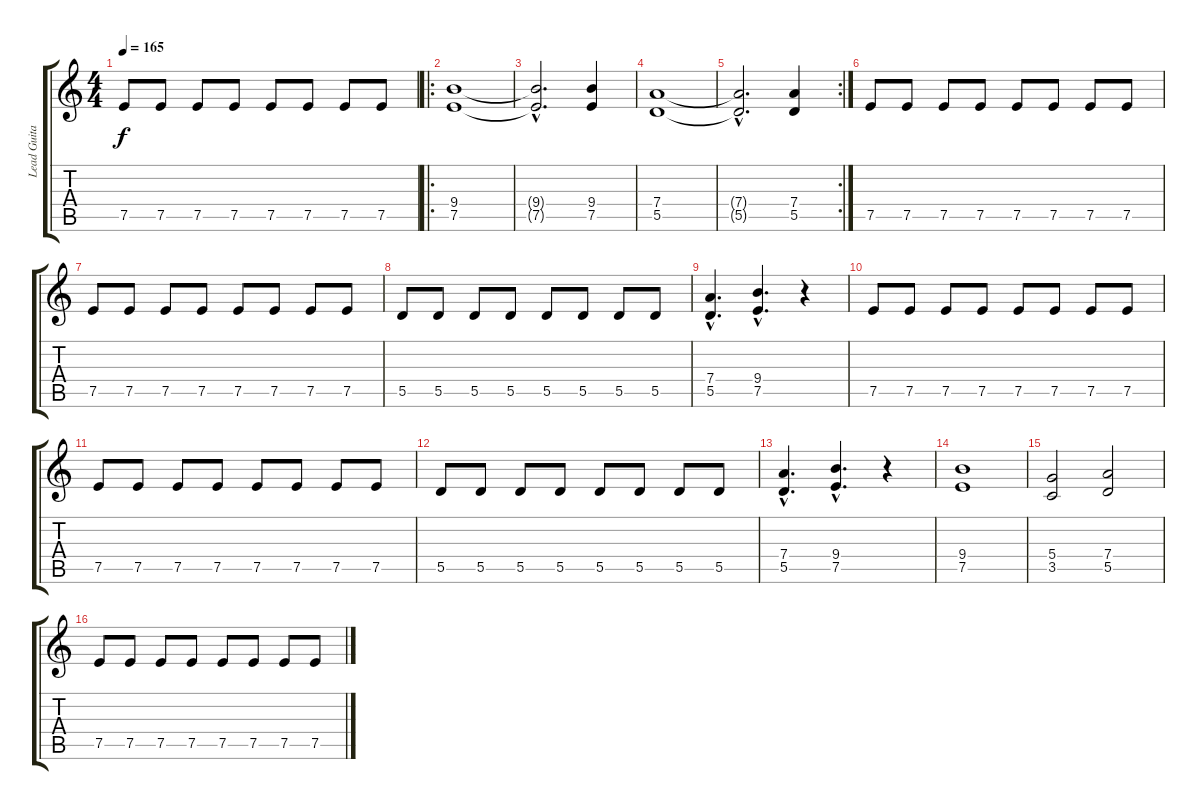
\track ("Lead Guitar (Learn This One)" "Lead Guita") {instrument distortionguitar}
\staff {score tabs}
\tuning (E4 B3 G3 D3 A2 E2) {hide}
\ts (4 4)
\tempo 165
\clef g2
\ks c
7.5.8{dy f} 7.5.8 7.5.8 7.5.8 7.5.8 7.5.8 7.5.8 7.5.8 |
\ro
(9.4 7.5).1{instrument distortionguitar} |
(9.4{hac t} 7.5{hac t}).2{d} (9.4 7.5).4 |
(7.4 5.5).1 |
\rc 2
(7.4{hac t} 5.5{hac t}).2{d} (7.4 5.5).4 |
7.5.8{instrument electricguitarmuted} 7.5.8 7.5.8 7.5.8 7.5.8 7.5.8 7.5.8 7.5.8 |
7.5.8 7.5.8 7.5.8 7.5.8 7.5.8 7.5.8 7.5.8 7.5.8 |
5.5.8 5.5.8 5.5.8 5.5.8 5.5.8 5.5.8 5.5.8 5.5.8 |
(7.4{hac} 5.5{hac}).4{d instrument distortionguitar} (9.4{hac} 7.5{hac}).4{d} r.4 |
7.5.8{instrument electricguitarmuted} 7.5.8 7.5.8 7.5.8 7.5.8 7.5.8 7.5.8 7.5.8 |
7.5.8 7.5.8 7.5.8 7.5.8 7.5.8 7.5.8 7.5.8 7.5.8 |
5.5.8 5.5.8 5.5.8 5.5.8 5.5.8 5.5.8 5.5.8 5.5.8 |
(7.4{hac} 5.5{hac}).4{d instrument distortionguitar} (9.4{hac} 7.5{hac}).4{d} r.4 |
(9.4 7.5).1 |
(5.4 3.5).2 (7.4 5.5).2 |
7.5.8{instrument electricguitarmuted} 7.5.8 7.5.8 7.5.8 7.5.8 7.5.8 7.5.8 7.5.8
